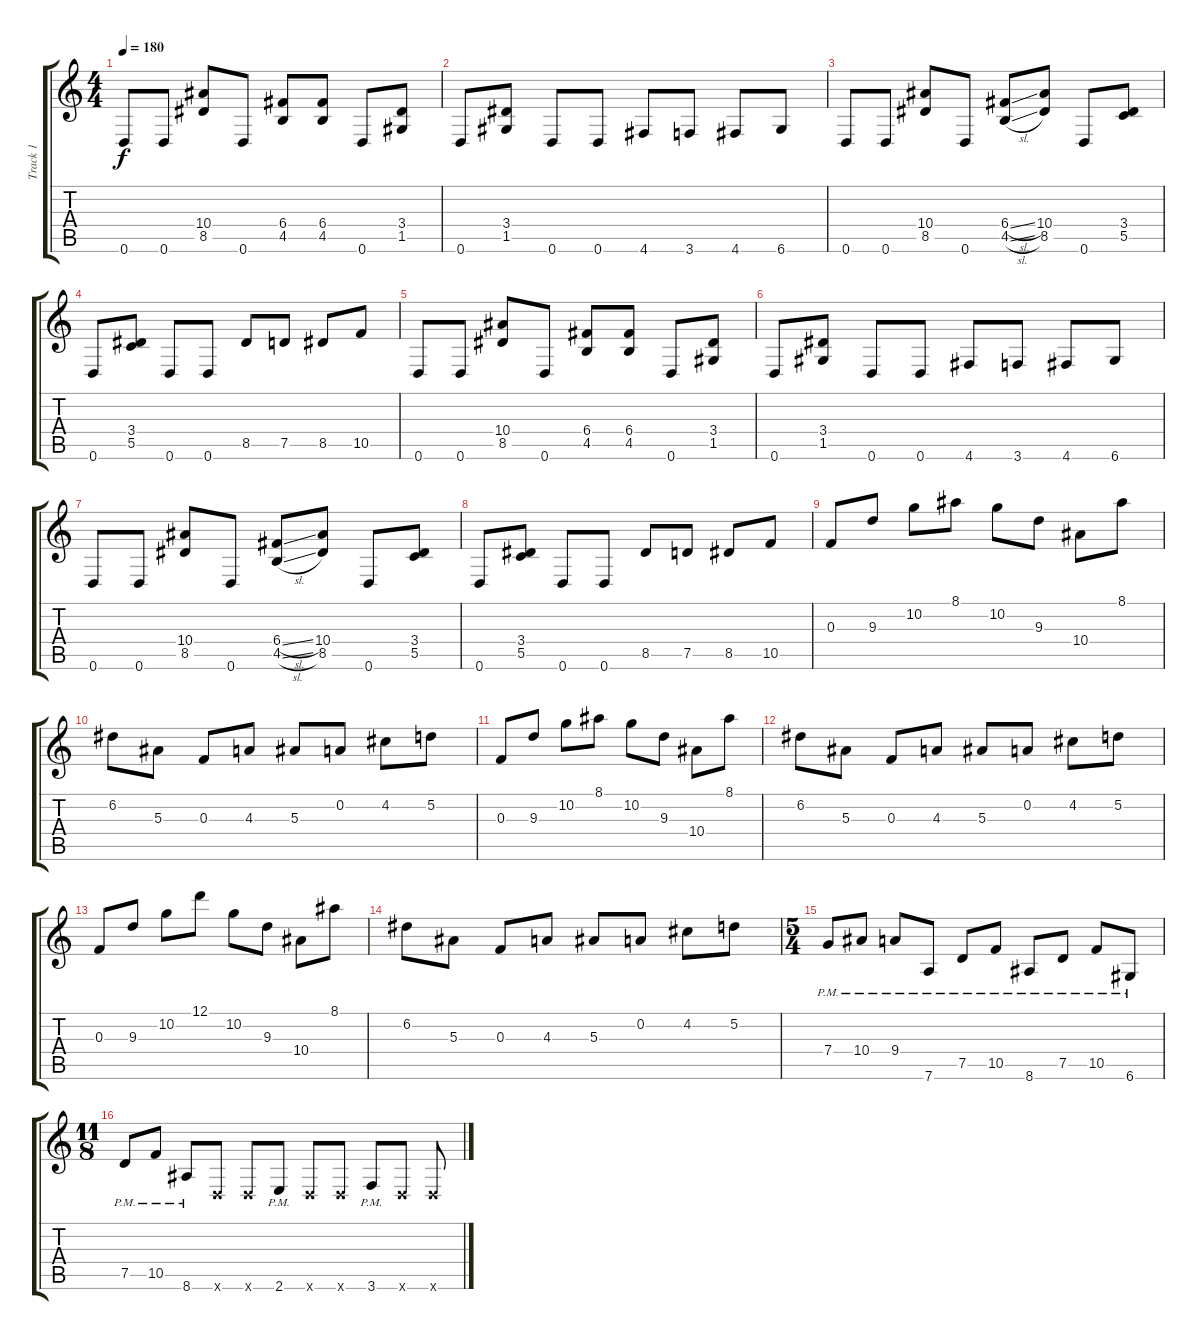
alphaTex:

\track ("Track 1" "Track 1") {instrument distortionguitar}
\staff {score tabs}
\tuning (D4 A3 F3 C3 G2 D2) {hide}
\ts (4 4)
\tempo 180
\clef g2
\ks c
0.6.8{dy f} 0.6.8 (10.4 8.5).8 0.6.8 (6.4 4.5).8 (6.4 4.5).8 0.6.8 (3.4 1.5).8 |
0.6.8 (3.4 1.5).8 0.6.8 0.6.8 4.6.8 3.6.8 4.6.8 6.6.8 |
0.6.8 0.6.8 (10.4 8.5).8 0.6.8 (6.4{sl} 4.5{sl}).8 (10.4 8.5).8 0.6.8 (3.4 5.5).8 |
0.6.8 (3.4 5.5).8 0.6.8 0.6.8 8.5.8 7.5.8 8.5.8 10.5.8 |
0.6.8 0.6.8 (10.4 8.5).8 0.6.8 (6.4 4.5).8 (6.4 4.5).8 0.6.8 (3.4 1.5).8 |
0.6.8 (3.4 1.5).8 0.6.8 0.6.8 4.6.8 3.6.8 4.6.8 6.6.8 |
0.6.8 0.6.8 (10.4 8.5).8 0.6.8 (6.4{sl} 4.5{sl}).8 (10.4 8.5).8 0.6.8 (3.4 5.5).8 |
0.6.8 (3.4 5.5).8 0.6.8 0.6.8 8.5.8 7.5.8 8.5.8 10.5.8 |
0.3.8 9.3.8 10.2.8 8.1.8 10.2.8 9.3.8 10.4.8 8.1.8 |
6.2.8 5.3.8 0.3.8 4.3.8 5.3.8 0.2.8 4.2.8 5.2.8 |
0.3.8 9.3.8 10.2.8 8.1.8 10.2.8 9.3.8 10.4.8 8.1.8 |
6.2.8 5.3.8 0.3.8 4.3.8 5.3.8 0.2.8 4.2.8 5.2.8 |
0.3.8 9.3.8 10.2.8 12.1.8 10.2.8 9.3.8 10.4.8 8.1.8 |
6.2.8 5.3.8 0.3.8 4.3.8 5.3.8 0.2.8 4.2.8 5.2.8 |
\ts (5 4)
7.4{pm}.8 10.4{pm}.8 9.4{pm}.8 7.6{pm}.8 7.5{pm}.8 10.5{pm}.8 8.6{pm}.8 7.5{pm}.8 10.5{pm}.8 6.6{pm}.8 |
\ts (11 8)
7.5{pm}.8 10.5{pm}.8 8.6{pm}.8 0.6{x}.8 0.6{x}.8 2.6{pm}.8 0.6{x}.8 0.6{x}.8 3.6{pm}.8 0.6{x}.8 0.6{x}.8
